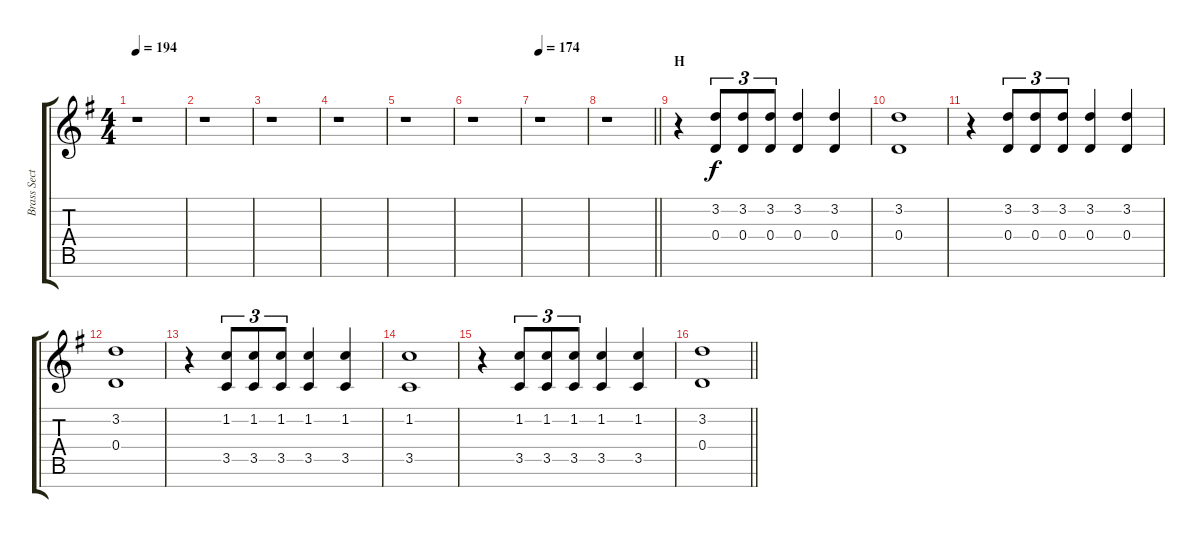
\track ("Brass Section" "Brass Sect") {instrument brasssection}
\staff {score tabs}
\tuning (E5 B4 G4 D4 A3 E3 B2) {hide}
\ts (4 4)
\tempo 194
\clef g2
\ks g
r.1{dy f} |
r.1 |
r.1 |
r.1 |
r.1 |
r.1 |
\tempo 174
r.1 |
\barLineRight lightlight
r.1 |
\section ("" "H")
r.4 (3.2 0.4).8{tu (3 2)} (3.2 0.4).8{tu (3 2)} (3.2 0.4).8{tu (3 2)} (3.2 0.4).4 (3.2 0.4).4 |
(3.2 0.4).1 |
r.4 (3.2 0.4).8{tu (3 2)} (3.2 0.4).8{tu (3 2)} (3.2 0.4).8{tu (3 2)} (3.2 0.4).4 (3.2 0.4).4 |
(3.2 0.4).1 |
r.4 (1.2 3.5).8{tu (3 2)} (1.2 3.5).8{tu (3 2)} (1.2 3.5).8{tu (3 2)} (1.2 3.5).4 (1.2 3.5).4 |
(1.2 3.5).1 |
r.4 (1.2 3.5).8{tu (3 2)} (1.2 3.5).8{tu (3 2)} (1.2 3.5).8{tu (3 2)} (1.2 3.5).4 (1.2 3.5).4 |
\barLineRight lightlight
(3.2 0.4).1
